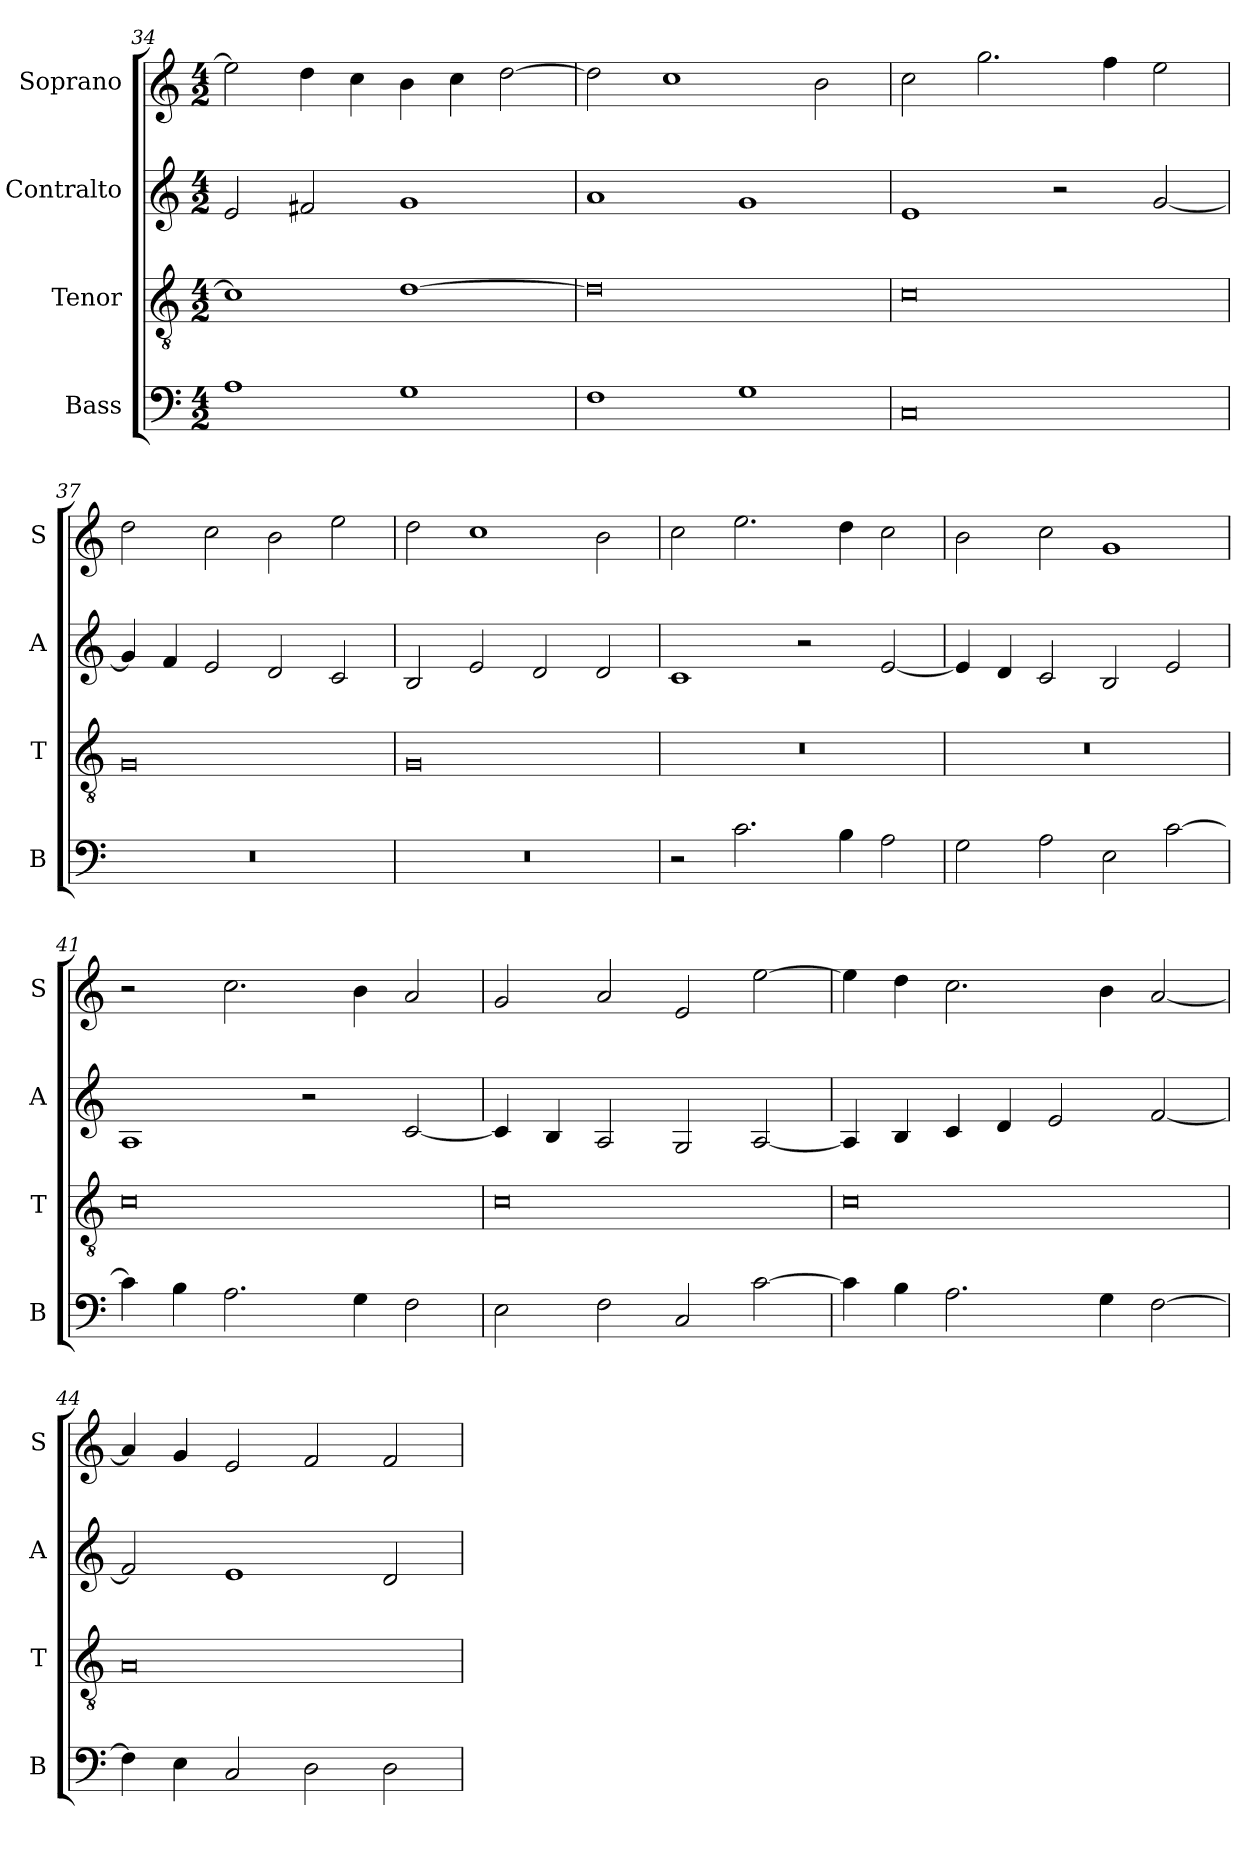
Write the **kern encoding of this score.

**kern	**kern	**kern	**kern
*part4	*part3	*part2	*part1
*staff4	*staff3	*staff2	*staff1
*I"Bass	*I"Tenor	*I"Contralto	*I"Soprano
*I'B	*I'T	*I'A	*I'S
*clefF4	*clefGv2	*clefG2	*clefG2
*k[]	*k[]	*k[]	*k[]
*G:mix	*G:mix	*G:mix	*G:mix
*M4/2	*M4/2	*M4/2	*M4/2
=34	=34	=34	=34
1A	1c]	2e	2ee]
.	.	2f#X	4dd
.	.	.	4cc
1G	[1d	1g	4b
.	.	.	4cc
.	.	.	[2dd
=35	=35	=35	=35
1F	0d]	1a	2dd]
.	.	.	1cc
1G	.	1g	.
.	.	.	2b
=36	=36	=36	=36
0C	0c	1e	2cc
.	.	.	2.gg
.	.	2r	.
.	.	.	4ff
.	.	[2g	2ee
=37	=37	=37	=37
0r	0G	4g]	2dd
.	.	4f	.
.	.	2e	2cc
.	.	2d	2b
.	.	2c	2ee
=38	=38	=38	=38
0r	0G	2B	2dd
.	.	2e	1cc
.	.	2d	.
.	.	2d	2b
=39	=39	=39	=39
2r	0r	1c	2cc
2.c	.	.	2.ee
.	.	2r	.
4B	.	.	4dd
2A	.	[2e	2cc
=40	=40	=40	=40
2G	0r	4e]	2b
.	.	4d	.
2A	.	2c	2cc
2E	.	2B	1g
[2c	.	2e	.
=41	=41	=41	=41
4c]	0c	1A	2r
4B	.	.	.
2.A	.	.	2.cc
.	.	2r	.
4G	.	.	4b
2F	.	[2c	2a
=42	=42	=42	=42
2E	0c	4c]	2g
.	.	4B	.
2F	.	2A	2a
2C	.	2G	2e
[2c	.	[2A	[2ee
=43	=43	=43	=43
4c]	0c	4A]	4ee]
4B	.	4B	4dd
2.A	.	4c	2.cc
.	.	4d	.
.	.	2e	.
4G	.	.	4b
[2F	.	[2f	[2a
=44	=44	=44	=44
4F]	0A	2f]	4a]
4E	.	.	4g
2C	.	1e	2e
2D	.	.	2f
2D	.	2d	2f
=	=	=	=
*-	*-	*-	*-
